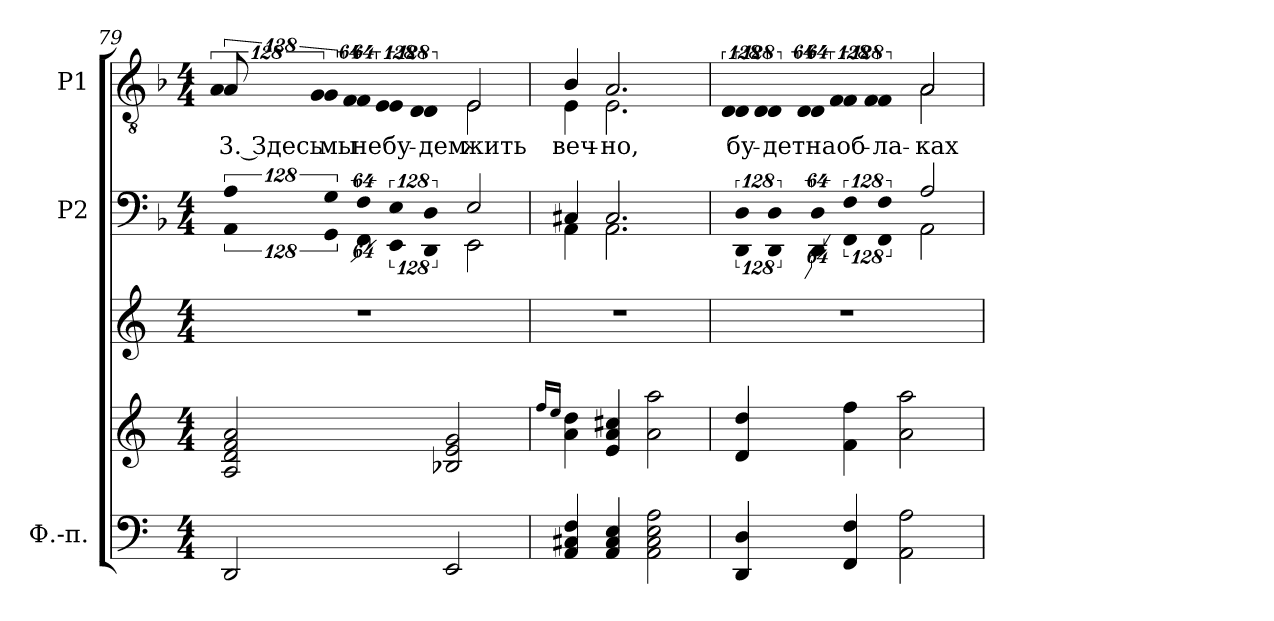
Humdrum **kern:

**kern	**kern	**kern	**kern	**kern	**text
*part3	*part3	*part3	*part2	*part1	*part1
*staff5	*staff4	*staff3	*staff2	*staff1	*staff1
*I"Ф.-п.	*	*	*I"P2	*I"P1	*
!!LO:PB:g=z
*clefF4	*clefG2	*clefG2	*clefF4	*clefGv2	*
*	*	*	*	*ITrd7c12	*
*k[]	*k[]	*k[]	*k[b-]	*k[b-]	*
*C:	*C:	*C:	*F:	*F:	*
*M4/4	*M4/4	*M4/4	*M4/4	*M4/4	*
=79	=79	=79	=79	=79	=79
*	*	*	*^	*	*
!	!	!	!LO:N:vis=8	!LO:N:vis=8	!LO:N:vis=8	!
*	*	*	*	*	*^	*
!	!	!	!	!	!	!LO:N:vis=8	!LO:LY:b:color=#000000
2DDi/	2Ai/ 2di 2fi 2ai	1r	1024%85Ai/	1024%85AAi\	1024%85AAi/	1024%85AAi\	3. Здесь
!	!	!	!LO:N:vis=8	!LO:N:vis=8	!LO:N:vis=8	!	!
!	!	!	!	!	!	!LO:N:vis=8	!LO:LY:b:color=#000000
.	.	.	1024%85Gi/	1024%85GGi\	1024%85GGi/	1024%85GGi\	мы
!	!	!	!LO:N:vis=8	!LO:N:vis=8	!LO:N:vis=8	!	!
!	!	!	!	!	!	!LO:N:vis=8	!LO:LY:b:color=#000000
.	.	.	512%43Fi/	512%43FFi\	512%43FFi/	512%43FFi\	не
!	!	!	!LO:N:vis=4	!LO:N:vis=4	!LO:N:vis=4	!	!
!	!	!	!	!	!	!LO:N:vis=4	!LO:LY:b:color=#000000
.	.	.	512%85Ei/	512%85EEi\	512%85EEi/	512%85EEi\	бу-
!	!	!	!LO:N:vis=8	!LO:N:vis=8	!LO:N:vis=8	!	!
!	!	!	!	!	!	!LO:N:vis=8	!LO:LY:b:color=#000000
.	.	.	512%43Di/	512%43DDi\	512%43DDi/	512%43DDi\	-дем
!	!	!	!	!	!	!	!LO:LY:b:color=#000000
2EEi/	2B-i/ 2ei 2gi	.	2Ei/	2EEi\	2EEi/	2EEi\	жить
=80	=80	=80	=80	=80	=80	=80	=80
.	16qffi/LL	.	.	.	.	.	.
.	16qeei/JJ	.	.	.	.	.	.
!	!	!	!	!	!	!	!LO:LY:b:color=#000000
4AAi/ 4C#Xi 4Fi	4ai\ 4ddi	1r	4C#Xi/	4AAi\	4BB-i/	4EEi\	веч-
!	!	!	!	!	!	!	!LO:LY:b:color=#000000
4AAi/ 4C#i 4Ei	4ei/ 4ai 4cc#Xi	.	2.C#i/	2.AAi\	2.AAi/	2.EEi\	-но,
2AAi\ 2C#i 2Ei 2Ai	2ai\ 2aai	.	.	.	.	.	.
=81	=81	=81	=81	=81	=81	=81	=81
!	!	!	!LO:N:vis=8	!LO:N:vis=8	!LO:N:vis=8	!	!
!	!	!	!	!	!	!LO:N:vis=8	!LO:LY:b:color=#000000
4DDi/ 4Di	4di/ 4ddi	1r	1024%85Di/	1024%85DDi\	1024%85DDi/	1024%85DDi\	бу-
!	!	!	!LO:N:vis=8	!LO:N:vis=8	!LO:N:vis=8	!	!
!	!	!	!	!	!	!LO:N:vis=8	!LO:LY:b:color=#000000
.	.	.	1024%85Di/	1024%85DDi\	1024%85DDi/	1024%85DDi\	-дет
!	!	!	!LO:N:vis=8	!LO:N:vis=8	!LO:N:vis=8	!	!
!	!	!	!	!	!	!LO:N:vis=8	!LO:LY:b:color=#000000
.	.	.	512%43Di/	512%43DDi\	512%43DDi/	512%43DDi\	на
!	!	!	!LO:N:vis=4	!LO:N:vis=4	!LO:N:vis=4	!	!
!	!	!	!	!	!	!LO:N:vis=4	!LO:LY:b:color=#000000
4FFi/ 4Fi	4fi\ 4ffi	.	512%85Fi/	512%85FFi\	512%85FFi/	512%85FFi\	об-
!	!	!	!LO:N:vis=8	!LO:N:vis=8	!LO:N:vis=8	!	!
!	!	!	!	!	!	!LO:N:vis=8	!LO:LY:b:color=#000000
.	.	.	512%43Fi/	512%43FFi\	512%43FFi/	512%43FFi\	-ла-
!	!	!	!	!	!	!	!LO:LY:b:color=#000000
2AAi\ 2Ai	2ai\ 2aai	.	2Ai/	2AAi\	2AAi/	2AAi\	-ках
*	*	*	*v	*v	*	*	*
*	*	*	*	*v	*v	*
=	=	=	=	=	=
*-	*-	*-	*-	*-	*-
